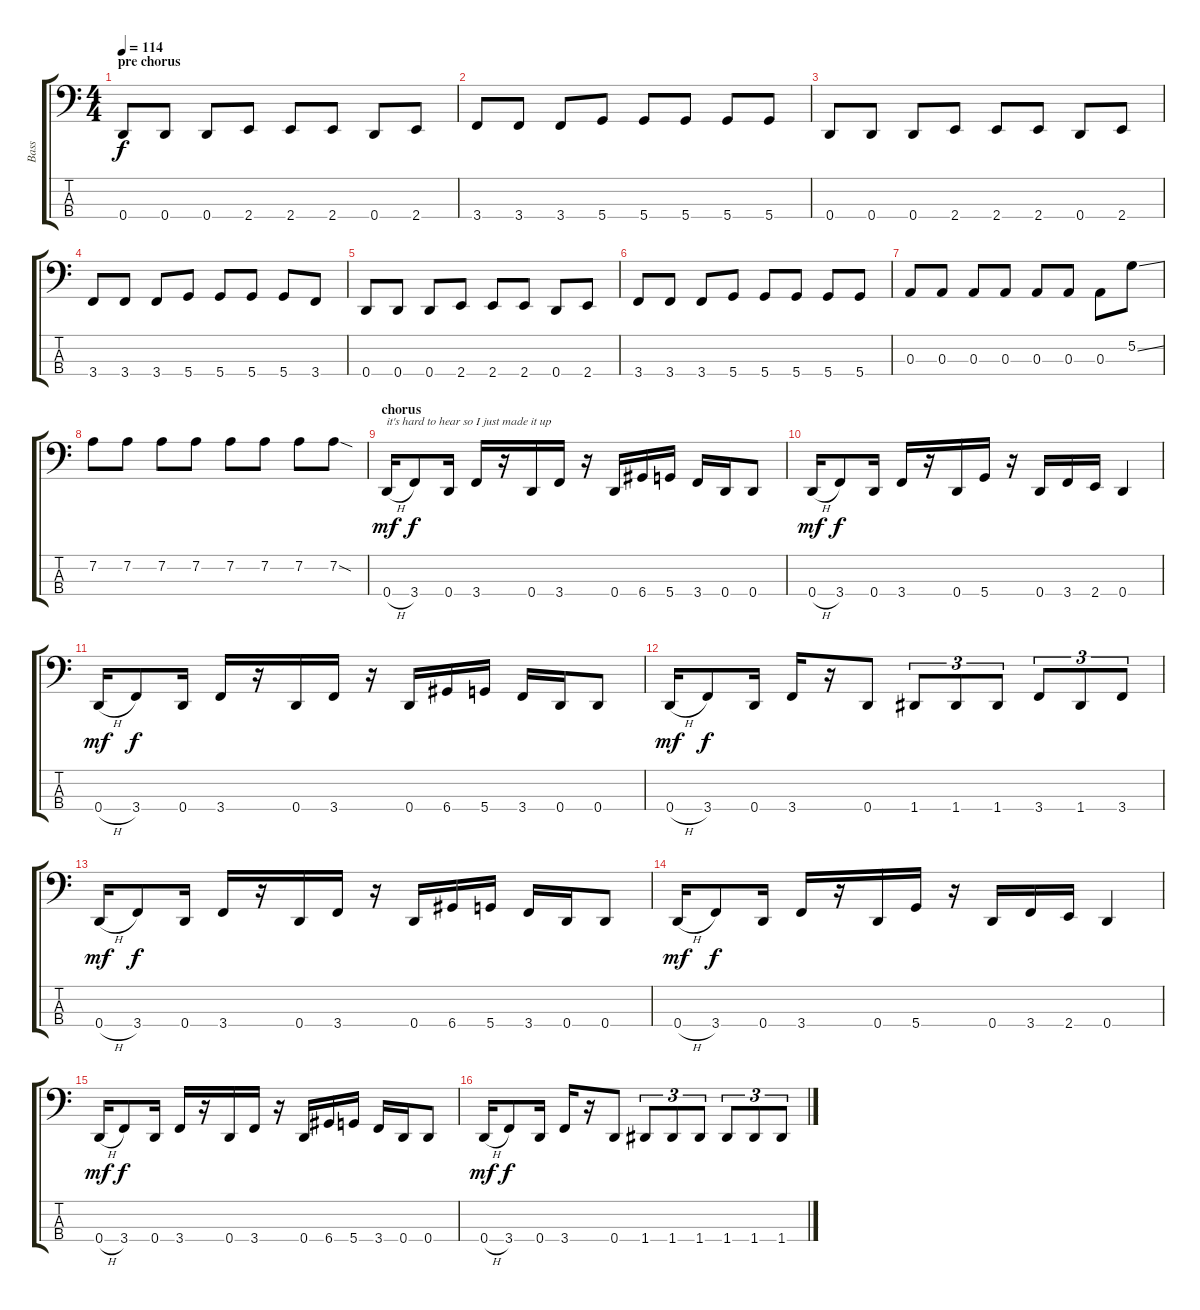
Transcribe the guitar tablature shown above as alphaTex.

\track ("Bass" "Bass") {instrument electricbasspick}
\staff {score tabs}
\tuning (G2 D2 A1 D1) {hide}
\ts (4 4)
\section ("" "pre chorus")
\tempo 114
\clef f4
\ks c
0.4.8{dy f} 0.4.8 0.4.8 2.4.8 2.4.8 2.4.8 0.4.8 2.4.8 |
3.4.8 3.4.8 3.4.8 5.4.8 5.4.8 5.4.8 5.4.8 5.4.8 |
0.4.8 0.4.8 0.4.8 2.4.8 2.4.8 2.4.8 0.4.8 2.4.8 |
3.4.8 3.4.8 3.4.8 5.4.8 5.4.8 5.4.8 5.4.8 3.4.8 |
0.4.8 0.4.8 0.4.8 2.4.8 2.4.8 2.4.8 0.4.8 2.4.8 |
3.4.8 3.4.8 3.4.8 5.4.8 5.4.8 5.4.8 5.4.8 5.4.8 |
0.3.8 0.3.8 0.3.8 0.3.8 0.3.8 0.3.8 0.3.8 5.2{ss}.8 |
7.2.8 7.2.8 7.2.8 7.2.8 7.2.8 7.2.8 7.2.8 7.2{sod}.8 |
\section ("" "chorus")
0.4{h}.16{txt "it's hard to hear so I just made it up" dy mf} 3.4.8{dy f} 0.4.16 3.4.16 r.16 0.4.16 3.4.16 r.16 0.4.16 6.4.16 5.4.16 3.4.16 0.4.16 0.4.8 |
0.4{h}.16{dy mf} 3.4.8{dy f} 0.4.16 3.4.16 r.16 0.4.16 5.4.16 r.16 0.4.16 3.4.16 2.4.16 0.4.4 |
0.4{h}.16{dy mf} 3.4.8{dy f} 0.4.16 3.4.16 r.16 0.4.16 3.4.16 r.16 0.4.16 6.4.16 5.4.16 3.4.16 0.4.16 0.4.8 |
0.4{h}.16{dy mf} 3.4.8{dy f} 0.4.16 3.4.16 r.16 0.4.8 1.4.8{tu (3 2)} 1.4.8{tu (3 2)} 1.4.8{tu (3 2)} 3.4.8{tu (3 2)} 1.4.8{tu (3 2)} 3.4.8{tu (3 2)} |
0.4{h}.16{dy mf} 3.4.8{dy f} 0.4.16 3.4.16 r.16 0.4.16 3.4.16 r.16 0.4.16 6.4.16 5.4.16 3.4.16 0.4.16 0.4.8 |
0.4{h}.16{dy mf} 3.4.8{dy f} 0.4.16 3.4.16 r.16 0.4.16 5.4.16 r.16 0.4.16 3.4.16 2.4.16 0.4.4 |
0.4{h}.16{dy mf} 3.4.8{dy f} 0.4.16 3.4.16 r.16 0.4.16 3.4.16 r.16 0.4.16 6.4.16 5.4.16 3.4.16 0.4.16 0.4.8 |
0.4{h}.16{dy mf} 3.4.8{dy f} 0.4.16 3.4.16 r.16 0.4.8 1.4.8{tu (3 2)} 1.4.8{tu (3 2)} 1.4.8{tu (3 2)} 1.4.8{tu (3 2)} 1.4.8{tu (3 2)} 1.4.8{tu (3 2)}
